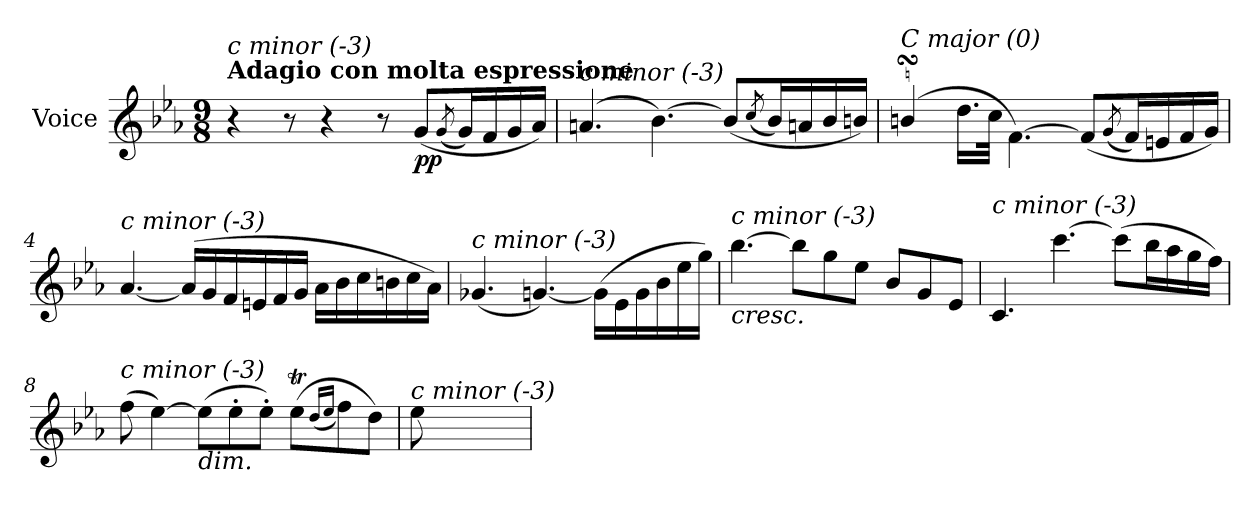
**kern	**dynam
*part1	*part1
*staff1	*staff1
*I"Voice	*
*I'V	*
*clefG2	*
*k[b-e-a-]	*
*M9/8	*
=1	=1
!LO:TX:a:B:t=Adagio con molta espressione	!
!LO:TX:i:t=c minor (-3)	!
4r	.
8r	.
4r	.
8r	.
!	!LO:DY:b
(<8g/L	pp
(<8qg/	.
16g/L)	.
16f/	.
16g/	.
16a-/JJ)	.
=2	=2
!LO:TX:i:t=c minor (-3)	!
(>4.an/	.
[4.b-\)	.
(<8b-/L]	.
(<8qcc/	.
16b-/L)	.
16an/	.
16b-/	.
16bn/JJ)	.
=3	=3
!LO:TX:i:t=C major (0)	!
(>4bnsSsS/	.
16.dd\LL	.
32cc\JJk	.
[4.f\)	.
(<8f/L]	.
(<8qg/	.
16f/L)	.
16en/	.
16f/	.
16g/JJ)	.
=4	=4
!LO:TX:i:t=c minor (-3)	!
[4.a-/	.
(>16a-/LL]	.
16g/	.
16f/	.
16en/	.
16f/	.
16g/JJ	.
16a-\LL	.
16b-\	.
16cc\	.
16bn\	.
16cc\	.
16a-\JJ)	.
!!LO:LB:g=z
=5	=5
!LO:TX:i:t=c minor (-3)	!
(<4.g-Xi/	.
[4.g/)	.
(>16g\LL]	.
16e-\	.
16g\	.
16b-\	.
16ee-\	.
16gg\JJ)	.
=6	=6
!LO:TX:b:i:t=cresc.	!
!LO:TX:i:t=c minor (-3)	!
[4.bb-\	.
8bb-\L]	.
8gg\	.
8ee-\J	.
8b-/L	.
8g/	.
8e-/J	.
!!LO:LB:g=z
=7	=7
!LO:TX:i:t=c minor (-3)	!
4.c/	.
[4.ccc\	.
(>8ccc\L]	.
16bb-\L	.
16aa-\	.
16gg\	.
16ff\JJ)	.
=8	=8
!LO:TX:i:t=c minor (-3)	!
(>8ff\	.
[4ee-\)	.
!LO:TX:b:i:t=dim.	!
(>8ee-\L]	.
8ee-'\	.
8ee-'\J)	.
(>8ee-T\L	.
(<16qdd/LL	.
16qee-/JJ	.
8ff\)	.
8dd\J)	.
=9	=9
!LO:TX:i:t=c minor (-3)	!
8ee-\	.
=	=
*-	*-
